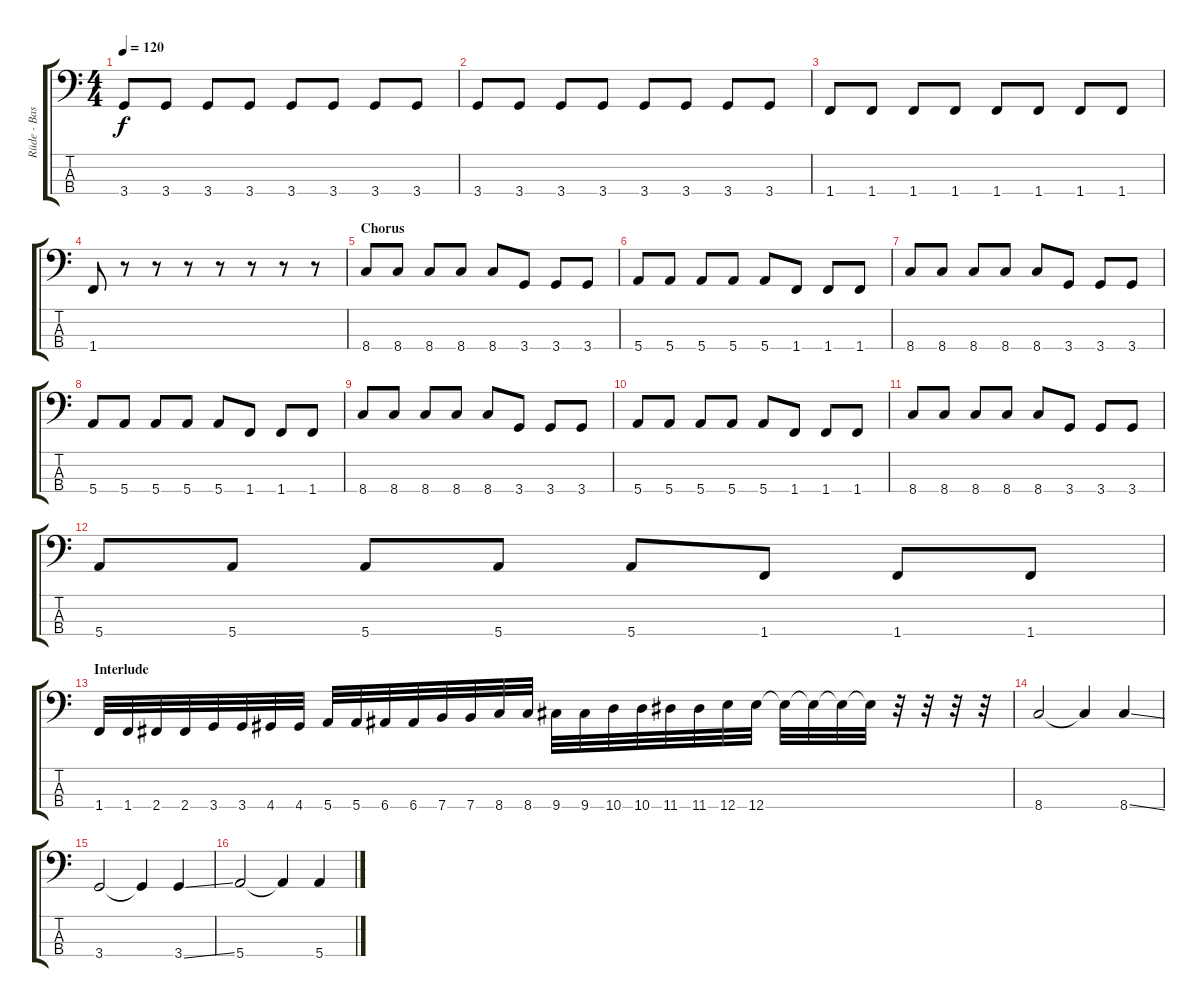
\track ("Rüde - Bass" "Rüde - Bas") {instrument electricbassfinger}
\staff {score tabs}
\tuning (G2 D2 A1 E1) {hide}
\ts (4 4)
\tempo 120
\clef f4
\ks c
3.4.8{dy f} 3.4.8 3.4.8 3.4.8 3.4.8 3.4.8 3.4.8 3.4.8 |
3.4.8 3.4.8 3.4.8 3.4.8 3.4.8 3.4.8 3.4.8 3.4.8 |
1.4.8 1.4.8 1.4.8 1.4.8 1.4.8 1.4.8 1.4.8 1.4.8 |
1.4.8 r.8 r.8 r.8 r.8 r.8 r.8 r.8 |
\section ("" "Chorus")
8.4.8 8.4.8 8.4.8 8.4.8 8.4.8 3.4.8 3.4.8 3.4.8 |
5.4.8 5.4.8 5.4.8 5.4.8 5.4.8 1.4.8 1.4.8 1.4.8 |
8.4.8 8.4.8 8.4.8 8.4.8 8.4.8 3.4.8 3.4.8 3.4.8 |
5.4.8 5.4.8 5.4.8 5.4.8 5.4.8 1.4.8 1.4.8 1.4.8 |
8.4.8 8.4.8 8.4.8 8.4.8 8.4.8 3.4.8 3.4.8 3.4.8 |
5.4.8 5.4.8 5.4.8 5.4.8 5.4.8 1.4.8 1.4.8 1.4.8 |
8.4.8 8.4.8 8.4.8 8.4.8 8.4.8 3.4.8 3.4.8 3.4.8 |
5.4.8 5.4.8 5.4.8 5.4.8 5.4.8 1.4.8 1.4.8 1.4.8 |
\section ("" "Interlude")
1.4.32 1.4.32 2.4.32 2.4.32 3.4.32 3.4.32 4.4.32 4.4.32 5.4.32 5.4.32 6.4.32 6.4.32 7.4.32 7.4.32 8.4.32 8.4.32 9.4.32 9.4.32 10.4.32 10.4.32 11.4.32 11.4.32 12.4.32 12.4.32 12.4{t}.32 12.4{t}.32 12.4{t}.32 12.4{t}.32 r.32 r.32 r.32 r.32 |
8.4.2 8.4{t}.4 8.4{ss}.4 |
3.4.2 3.4{t}.4 3.4{ss}.4 |
5.4.2 5.4{t}.4 5.4{ss}.4
